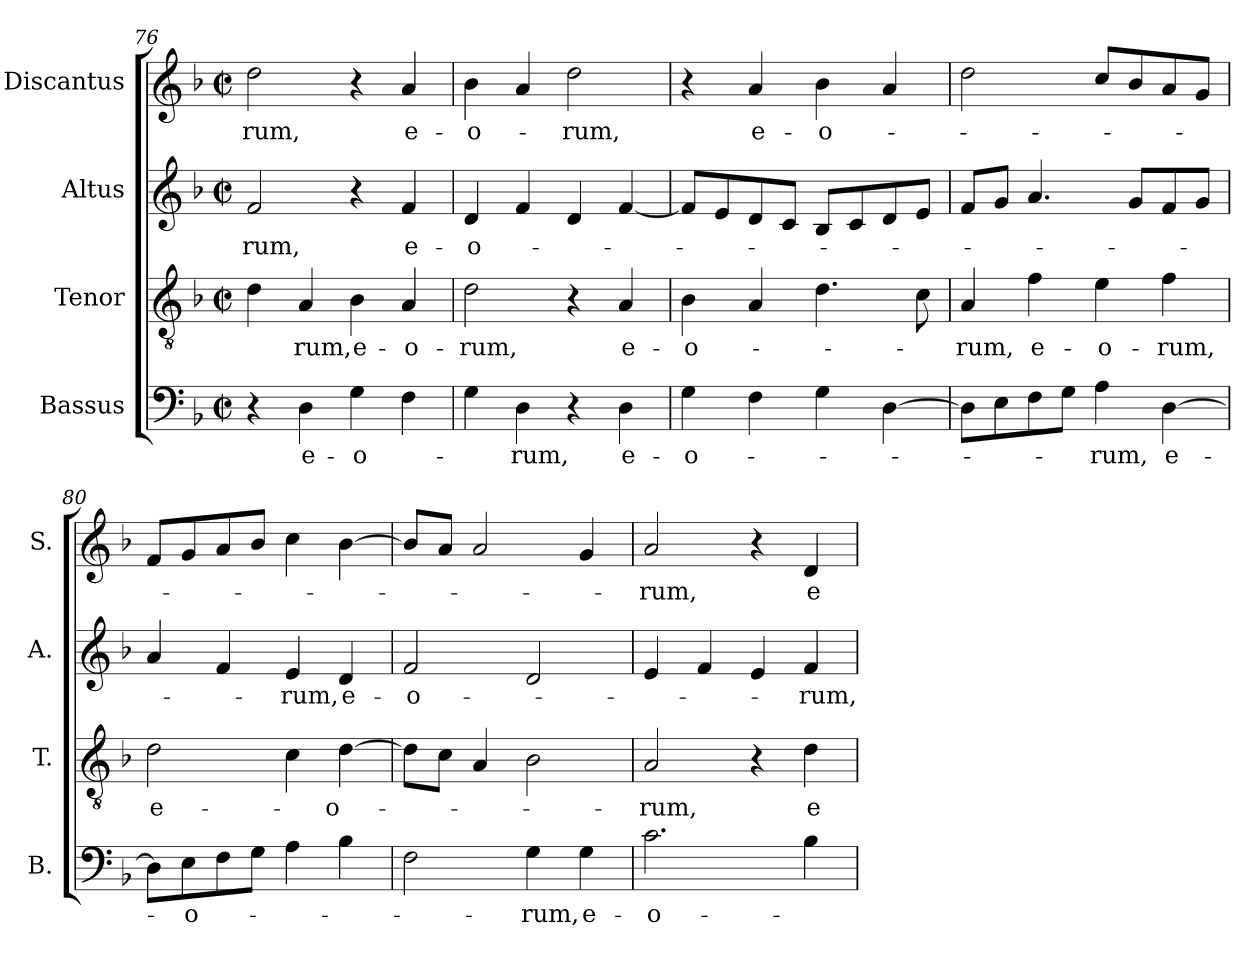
**kern	**text	**kern	**text	**kern	**text	**kern	**text
*part4	*part4	*part3	*part3	*part2	*part2	*part1	*part1
*staff4	*staff4	*staff3	*staff3	*staff2	*staff2	*staff1	*staff1
*I"Bassus	*	*I"Tenor	*	*I"Altus	*	*I"Discantus	*
*I'B.	*	*I'T.	*	*I'A.	*	*I'S.	*
*clefF4	*	*clefGv2	*	*clefG2	*	*clefG2	*
*	*	*ITrd7c12	*	*	*	*	*
*k[b-]	*	*k[b-]	*	*k[b-]	*	*k[b-]	*
*F:	*	*F:	*	*F:	*	*F:	*
*M2/2	*	*M2/2	*	*M2/2	*	*M2/2	*
*met(c|)	*	*met(c|)	*	*met(c|)	*	*met(c|)	*
=76	=76	=76	=76	=76	=76	=76	=76
!	!	!	!	!	!LO:LY:b:color=#000000	!	!
!	!	!	!	!	!	!	!LO:LY:b:color=#000000
4r	.	4Di\	.	2fi/	-rum,	2ddi\	-rum,
!	!LO:LY:b:color=#000000	!	!	!	!	!	!
!	!	!	!LO:LY:b:color=#000000	!	!	!	!
4Di\	e-	4AAi/	-rum,	.	.	.	.
!	!LO:LY:b:color=#000000	!	!	!	!	!	!
!	!	!	!LO:LY:b:color=#000000	!	!	!	!
4Gi\	-o-	4BB-i\	e-	4r	.	4r	.
!	!	!	!LO:LY:b:color=#000000	!	!	!	!
!	!	!	!	!	!LO:LY:b:color=#000000	!	!
!	!	!	!	!	!	!	!LO:LY:b:color=#000000
4Fi\	.	4AAi/	-o-	4fi/	e-	4ai/	e-
=77	=77	=77	=77	=77	=77	=77	=77
!	!	!	!LO:LY:b:color=#000000	!	!	!	!
!	!	!	!	!	!LO:LY:b:color=#000000	!	!
!	!	!	!	!	!	!	!LO:LY:b:color=#000000
4Gi\	.	2Di\	-rum,	4di/	-o-	4b-i\	-o-
!	!LO:LY:b:color=#000000	!	!	!	!	!	!
4Di\	-rum,	.	.	4fi/	.	4ai/	.
!	!	!	!	!	!	!	!LO:LY:b:color=#000000
4r	.	4r	.	4di/	.	2ddi\	-rum,
!	!LO:LY:b:color=#000000	!	!	!	!	!	!
!	!	!	!LO:LY:b:color=#000000	!	!	!	!
4Di\	e-	4AAi/	e-	[<4fi/	.	.	.
=78	=78	=78	=78	=78	=78	=78	=78
!	!LO:LY:b:color=#000000	!	!	!	!	!	!
!	!	!	!LO:LY:b:color=#000000	!	!	!	!
4Gi\	-o-	4BB-i\	-o-	8fi/L]	.	4r	.
.	.	.	.	8ei/	.	.	.
!	!	!	!	!	!	!	!LO:LY:b:color=#000000
4Fi\	.	4AAi/	.	8di/	.	4ai/	e-
.	.	.	.	8ci/J	.	.	.
!	!	!	!	!	!	!	!LO:LY:b:color=#000000
4Gi\	.	4.Di\	.	8B-i/L	.	4b-i\	-o-
.	.	.	.	8ci/	.	.	.
[>4Di\	.	.	.	8di/	.	4ai/	.
.	.	8Ci\	.	8ei/J	.	.	.
!!LO:LB:g=z
=79	=79	=79	=79	=79	=79	=79	=79
!	!	!	!LO:LY:b:color=#000000	!	!	!	!
8Di\L]	.	4AAi/	-rum,	8fi/L	.	2ddi\	.
8Ei\	.	.	.	8gi/J	.	.	.
!	!	!	!LO:LY:b:color=#000000	!	!	!	!
8Fi\	.	4Fi\	e-	4.ai/	.	.	.
8Gi\J	.	.	.	.	.	.	.
!	!LO:LY:b:color=#000000	!	!	!	!	!	!
!	!	!	!LO:LY:b:color=#000000	!	!	!	!
4Ai\	-rum,	4Ei\	-o-	.	.	8cci/L	.
.	.	.	.	8gi/L	.	8b-i/	.
!	!LO:LY:b:color=#000000	!	!	!	!	!	!
!	!	!	!LO:LY:b:color=#000000	!	!	!	!
[>4Di\	e-	4Fi\	-rum,	8fi/	.	8ai/	.
.	.	.	.	8gi/J	.	8gi/J	.
=80	=80	=80	=80	=80	=80	=80	=80
!	!	!	!LO:LY:b:color=#000000	!	!	!	!
8Di\L]	.	2Di\	e-	4ai/	.	8fi/L	.
!	!LO:LY:b:color=#000000	!	!	!	!	!	!
8Ei\	-o-	.	.	.	.	8gi/	.
8Fi\	.	.	.	4fi/	.	8ai/	.
8Gi\J	.	.	.	.	.	8b-i/J	.
!	!	!	!	!	!LO:LY:b:color=#000000	!	!
4Ai\	.	4Ci\	.	4ei/	-rum,	4cci\	.
!	!	!	!LO:LY:b:color=#000000	!	!	!	!
!	!	!	!	!	!LO:LY:b:color=#000000	!	!
4B-i\	.	[>4Di\	-o-	4di/	e-	[>4b-i\	.
=81	=81	=81	=81	=81	=81	=81	=81
!	!	!	!	!	!LO:LY:b:color=#000000	!	!
2Fi\	.	8Di\L]	.	2fi/	-o-	8b-i/L]	.
.	.	8Ci\J	.	.	.	8ai/J	.
.	.	4AAi/	.	.	.	2ai/	.
!	!LO:LY:b:color=#000000	!	!	!	!	!	!
4Gi\	-rum,	2BB-i\	.	2di/	.	.	.
!	!LO:LY:b:color=#000000	!	!	!	!	!	!
4Gi\	e-	.	.	.	.	4gi/	.
=82	=82	=82	=82	=82	=82	=82	=82
!	!LO:LY:b:color=#000000	!	!	!	!	!	!
!	!	!	!LO:LY:b:color=#000000	!	!	!	!
!	!	!	!	!	!	!	!LO:LY:b:color=#000000
2.ci\	-o-	2AAi/	-rum,	4ei/	.	2ai/	-rum,
.	.	.	.	4fi/	.	.	.
.	.	4r	.	4ei/	.	4r	.
!	!	!	!LO:LY:b:color=#000000	!	!	!	!
!	!	!	!	!	!LO:LY:b:color=#000000	!	!
!	!	!	!	!	!	!	!LO:LY:b:color=#000000
4B-i\	.	4Di\	e-	4fi/	-rum,	4di/	e-
=	=	=	=	=	=	=	=
*-	*-	*-	*-	*-	*-	*-	*-
